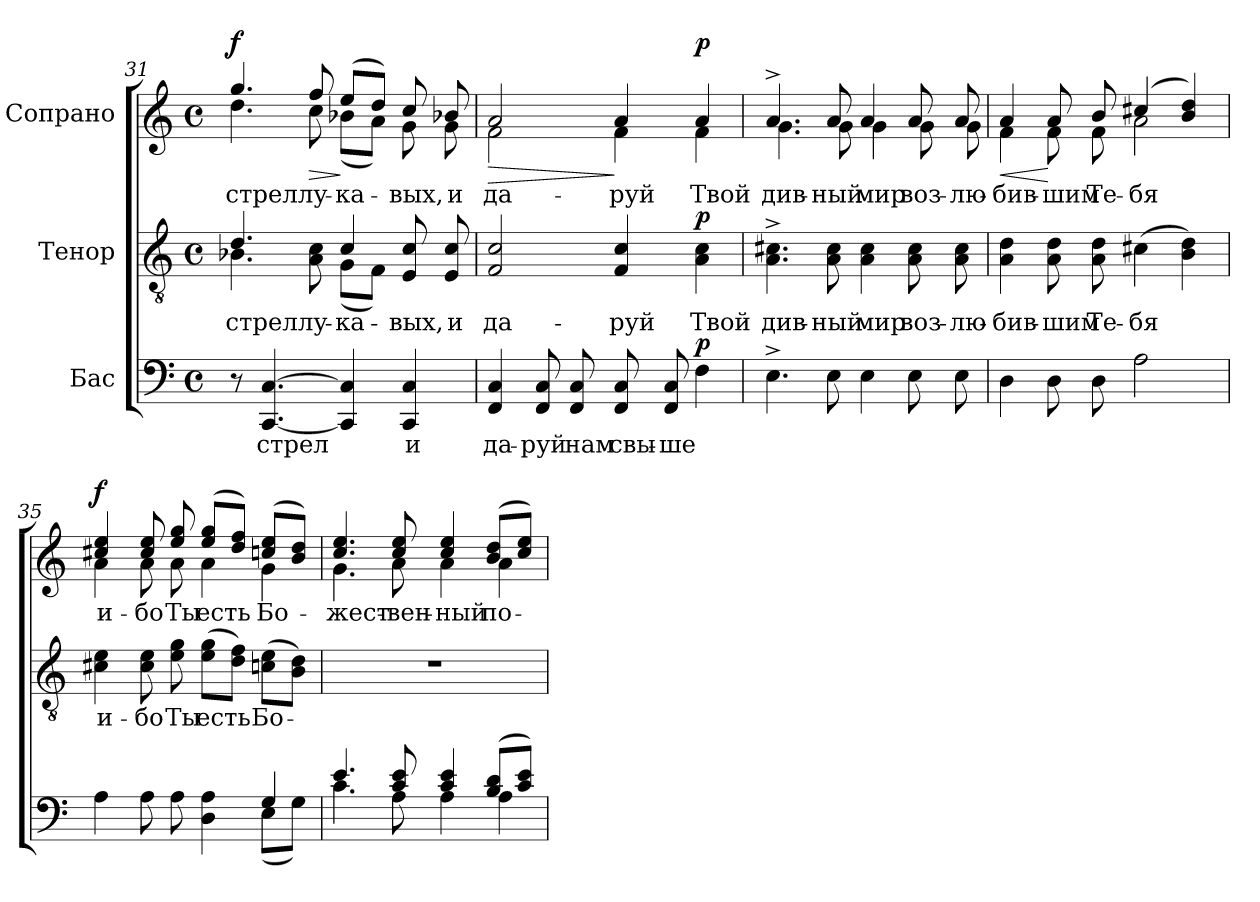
**kern	**text	**dynam	**kern	**text	**dynam	**kern	**text	**dynam
*part3	*part3	*part3	*part2	*part2	*part2	*part1	*part1	*part1
*staff3	*staff3	*staff3	*staff2	*staff2	*staff2	*staff1	*staff1	*staff1
*I"Бас	*	*	*I"Тенор	*	*	*I"Сопрано	*	*
!!LO:LB:g=z
*clefF4	*	*	*clefGv2	*	*	*clefG2	*	*
*	*	*	*ITrd7c12	*	*	*	*	*
*k[]	*	*	*k[]	*	*	*k[]	*	*
*C:	*	*	*C:	*	*	*C:	*	*
*M4/4	*	*	*M4/4	*	*	*M4/4	*	*
*met(c)	*	*	*met(c)	*	*	*met(c)	*	*
=31	=31	=31	=31	=31	=31	=31	=31	=31
!	!	!	!	!LO:LY:b:color=#000000	!	!	!	!
*	*	*	*^	*	*	*	*	*
!	!	!	!	!	!	!	!	!LO:LY:b:color=#000000	!
*	*	*	*	*	*	*	*^	*	*
8r	.	.	4.Di/	4.BB-Xi\	стрел	.	4.ggi/	4.ddi\	стрел	f
!	!LO:LY:b:color=#000000	!	!	!	!	!	!	!	!	!
[<4.CCi/ [>4.Ci	стрел	.	.	.	.	.	.	.	.	.
!	!	!	!	!	!LO:LY:b:color=#000000	!	!	!	!	!
!	!	!	!	!	!	!	!	!	!LO:LY:b:color=#000000	!LO:HP:b
.	.	.	8AAi\ 8Ci	8ryy	лу-	.	8ffi/	8cci\	лу-	>
!	!	!	!	!	!LO:LY:b:color=#000000	!	!	!	!	!
!	!	!	!	!	!	!	!	!	!LO:LY:b:color=#000000	!
4CCi/] 4Ci]	.	.	4Ci/	(8GGi\L	-ка-	.	(8eei/L	(8b-Xi\L	-ка-	]
.	.	.	.	8FFi\J)	.	.	8ddi/J)	8ai\J)	.	.
!	!LO:LY:b:color=#000000	!	!	!	!	!	!	!	!	!
!	!	!	!	!	!LO:LY:b:color=#000000	!	!	!	!	!
!	!	!	!	!	!	!	!	!	!LO:LY:b:color=#000000	!
4CCi/ 4Ci	и	.	8EEi/ 8Ci	4ryy	-вых,	.	8cci/	8gi\	-вых,	.
!	!	!	!	!	!LO:LY:b:color=#000000	!	!	!	!	!
!	!	!	!	!	!	!	!	!	!LO:LY:b:color=#000000	!
.	.	.	8EEi/ 8Ci	.	и	.	8b-Xi/	8gi\	и	.
*	*	*	*v	*v	*	*	*	*	*	*
=32	=32	=32	=32	=32	=32	=32	=32	=32	=32
!	!LO:LY:b:color=#000000	!	!	!	!	!	!	!	!
!	!	!	!	!LO:LY:b:color=#000000	!	!	!	!	!
!	!	!	!	!	!	!	!	!LO:LY:b:color=#000000	!LO:HP:b
4FFi/ 4Ci	да-	.	2FFi/ 2Ci	да-	.	2ai/	2fi\	да-	>
!	!LO:LY:b:color=#000000	!	!	!	!	!	!	!	!
8FFi/ 8Ci	-руй	.	.	.	.	.	.	.	.
!	!LO:LY:b:color=#000000	!	!	!	!	!	!	!	!
8FFi/ 8Ci	нам	.	.	.	.	.	.	.	.
!	!LO:LY:b:color=#000000	!	!	!	!	!	!	!	!
!	!	!	!	!LO:LY:b:color=#000000	!	!	!	!	!
!	!	!	!	!	!	!	!	!LO:LY:b:color=#000000	!
8FFi/ 8Ci	свы-	.	4FFi/ 4Ci	-руй	.	4ai/	4fi\	-руй	]
!	!LO:LY:b:color=#000000	!	!	!	!	!	!	!	!
8FFi/ 8Ci	-ше	.	.	.	.	.	.	.	.
!	!	!	!	!LO:LY:b:color=#000000	!	!	!	!	!
!	!	!	!	!	!	!	!	!LO:LY:b:color=#000000	!
4Fi\	.	p	4AAi\ 4Ci	Твой	p	4ai/	4fi\	Твой	p
=33	=33	=33	=33	=33	=33	=33	=33	=33	=33
!	!	!	!	!LO:LY:b:color=#000000	!	!	!	!	!
!	!	!	!	!	!	!	!	!LO:LY:b:color=#000000	!
4.E^i\	.	.	4.AAi\^ 4.C#Xi^	див-	.	4.a^i/	4.gi\	див-	.
!	!	!	!	!LO:LY:b:color=#000000	!	!	!	!	!
!	!	!	!	!	!	!	!	!LO:LY:b:color=#000000	!
8Ei\	.	.	8AAi\ 8C#i	-ный	.	8ai/	8gi\	-ный	.
!	!	!	!	!LO:LY:b:color=#000000	!	!	!	!	!
!	!	!	!	!	!	!	!	!LO:LY:b:color=#000000	!
4Ei\	.	.	4AAi\ 4C#i	мир	.	4ai/	4gi\	мир	.
!	!	!	!	!LO:LY:b:color=#000000	!	!	!	!	!
!	!	!	!	!	!	!	!	!LO:LY:b:color=#000000	!
8Ei\	.	.	8AAi\ 8C#i	воз-	.	8ai/	8gi\	воз-	.
!	!	!	!	!LO:LY:b:color=#000000	!	!	!	!	!
!	!	!	!	!	!	!	!	!LO:LY:b:color=#000000	!
8Ei\	.	.	8AAi\ 8C#i	-лю-	.	8ai/	8gi\	-лю-	.
=34	=34	=34	=34	=34	=34	=34	=34	=34	=34
!	!	!	!	!LO:LY:b:color=#000000	!	!	!	!	!
!	!	!	!	!	!	!	!	!LO:LY:b:color=#000000	!LO:HP:b
4Di\	.	.	4AAi\ 4Di	-бив-	.	4ai/	4fi\	-бив-	<
!	!	!	!	!LO:LY:b:color=#000000	!	!	!	!	!
!	!	!	!	!	!	!	!	!LO:LY:b:color=#000000	!
8Di\	.	.	8AAi\ 8Di	-шим	.	8ai/	8fi\	-шим	[
!	!	!	!	!LO:LY:b:color=#000000	!	!	!	!	!
!	!	!	!	!	!	!	!	!LO:LY:b:color=#000000	!
8Di\	.	.	8AAi\ 8Di	Те-	.	8bi/	8fi\	Те-	.
!	!	!	!	!LO:LY:b:color=#000000	!	!	!	!	!
!	!	!	!	!	!	!	!	!LO:LY:b:color=#000000	!
2Ai\	.	.	(4C#Xi\	-бя	.	(4cc#Xi/	2ai\	-бя	.
.	.	.	4BBi\ 4Di)	.	.	4bi/ 4ddi)	.	.	.
!!LO:LB:g=z	!!
=35	=35	=35	=35	=35	=35	=35	=35	=35	=35
*^	*	*	*	*	*	*	*	*	*
!	!	!	!	!	!LO:LY:b:color=#000000	!	!	!	!	!
!	!	!	!	!	!	!	!	!	!LO:LY:b:color=#000000	!
4Ai\	2.ryy	.	.	4C#Xi\ 4Ei	и-	.	4cc#Xi/ 4eei	4ai\	и-	f
!	!	!	!	!	!LO:LY:b:color=#000000	!	!	!	!	!
!	!	!	!	!	!	!	!	!	!LO:LY:b:color=#000000	!
8Ai\	.	.	.	8C#i\ 8Ei	-бо	.	8cc#i/ 8eei	8ai\	-бо	.
!	!	!	!	!	!LO:LY:b:color=#000000	!	!	!	!	!
!	!	!	!	!	!	!	!	!	!LO:LY:b:color=#000000	!
8Ai\	.	.	.	8Ei\ 8Gi	Ты	.	8eei/ 8ggi	8ai\	Ты	.
!	!	!	!	!	!LO:LY:b:color=#000000	!	!	!	!	!
!	!	!	!	!	!	!	!	!	!LO:LY:b:color=#000000	!
4Di\ 4Ai	.	.	.	(8Ei\ 8GiL	есть	.	(8eei/ 8ggiL	4ai\	есть	.
.	.	.	.	8Di\ 8FiJ)	.	.	8ddi/ 8ffiJ)	.	.	.
!	!	!	!	!	!LO:LY:b:color=#000000	!	!	!	!	!
!	!	!	!	!	!	!	!	!	!LO:LY:b:color=#000000	!
4Gi/	(8Ei\L	.	.	(8Cni\ 8EiL	Бо-	.	(8ccni/ 8eeiL	4gi\	Бо-	.
.	8Gi\J)	.	.	8BBi\ 8DiJ)	.	.	8bi/ 8ddiJ)	.	.	.
=36	=36	=36	=36	=36	=36	=36	=36	=36	=36	=36
!	!	!	!	!	!	!	!	!	!LO:LY:b:color=#000000	!
4.ei/	4.ci\	.	.	1r	.	.	4.cci/ 4.eei	4.gi\	-жест-	.
!	!	!	!	!	!	!	!	!	!LO:LY:b:color=#000000	!
8ci/ 8ei	8Ai\	.	.	.	.	.	8cci/ 8eei	8ai\	-вен-	.
!	!	!	!	!	!	!	!	!	!LO:LY:b:color=#000000	!
4ci/ 4ei	4Ai\	.	.	.	.	.	4cci/ 4eei	4ai\	-ный	.
!	!	!	!	!	!	!	!	!	!LO:LY:b:color=#000000	!
(8Bi/ 8diL	4Ai\	.	.	.	.	.	(8bi/ 8ddiL	4ai\	по-	.
8ci/ 8eiJ)	.	.	.	.	.	.	8cci/ 8eeiJ)	.	.	.
*v	*v	*	*	*	*	*	*v	*v	*	*
=	=	=	=	=	=	=	=	=
*-	*-	*-	*-	*-	*-	*-	*-	*-
